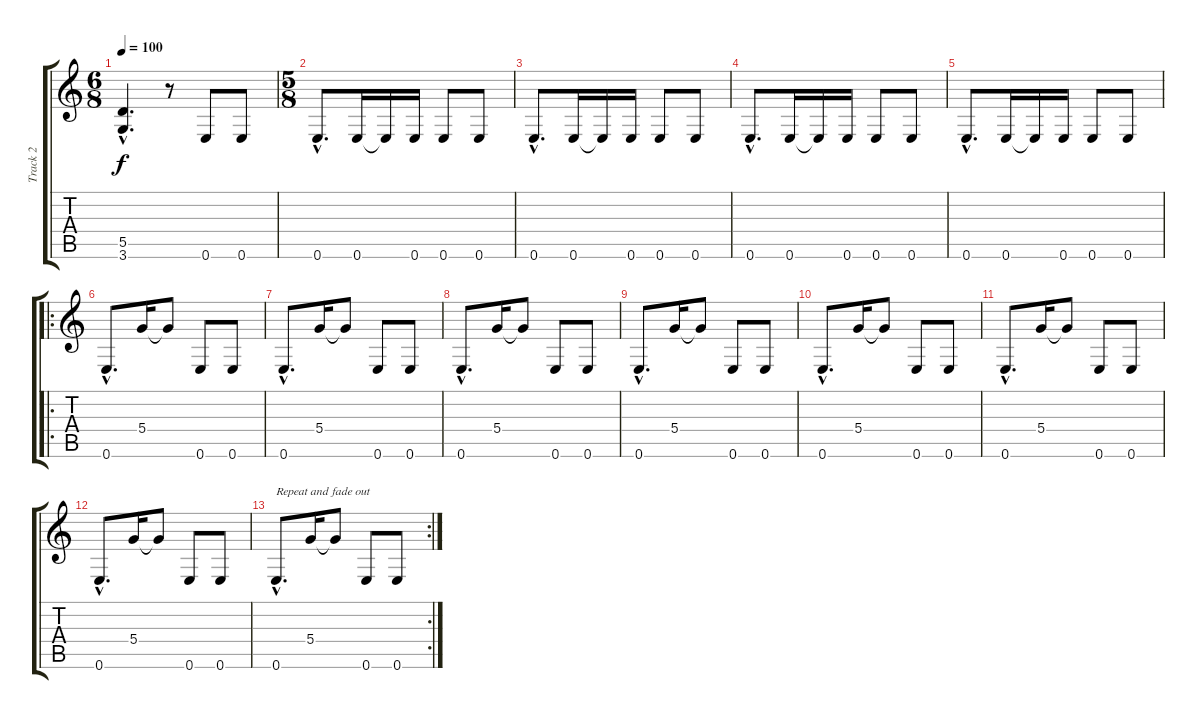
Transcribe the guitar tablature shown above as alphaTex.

\track ("Track 2" "Track 2") {instrument overdrivenguitar}
\staff {score tabs}
\tuning (E4 B3 G3 D3 A2 E2) {hide}
\ts (6 8)
\tempo 100
\clef g2
\ks c
(5.5{hac} 3.6{hac}).4{d dy f} r.8 0.6.8 0.6.8 |
\ts (5 8)
0.6{hac}.8{d} 0.6.16 0.6{t}.16 0.6.16 0.6.8 0.6.8 |
0.6{hac}.8{d} 0.6.16 0.6{t}.16 0.6.16 0.6.8 0.6.8 |
0.6{hac}.8{d} 0.6.16 0.6{t}.16 0.6.16 0.6.8 0.6.8 |
0.6{hac}.8{d} 0.6.16 0.6{t}.16 0.6.16 0.6.8 0.6.8 |
\ro
0.6{hac}.8{d} 5.4.16 5.4{t}.8 0.6.8 0.6.8 |
0.6{hac}.8{d} 5.4.16 5.4{t}.8 0.6.8 0.6.8 |
0.6{hac}.8{d} 5.4.16 5.4{t}.8 0.6.8 0.6.8 |
0.6{hac}.8{d} 5.4.16 5.4{t}.8 0.6.8 0.6.8 |
0.6{hac}.8{d} 5.4.16 5.4{t}.8 0.6.8 0.6.8 |
0.6{hac}.8{d} 5.4.16 5.4{t}.8 0.6.8 0.6.8 |
0.6{hac}.8{d} 5.4.16 5.4{t}.8 0.6.8 0.6.8 |
\rc 2
0.6{hac}.8{d txt "Repeat and fade out"} 5.4.16 5.4{t}.8 0.6.8 0.6.8
